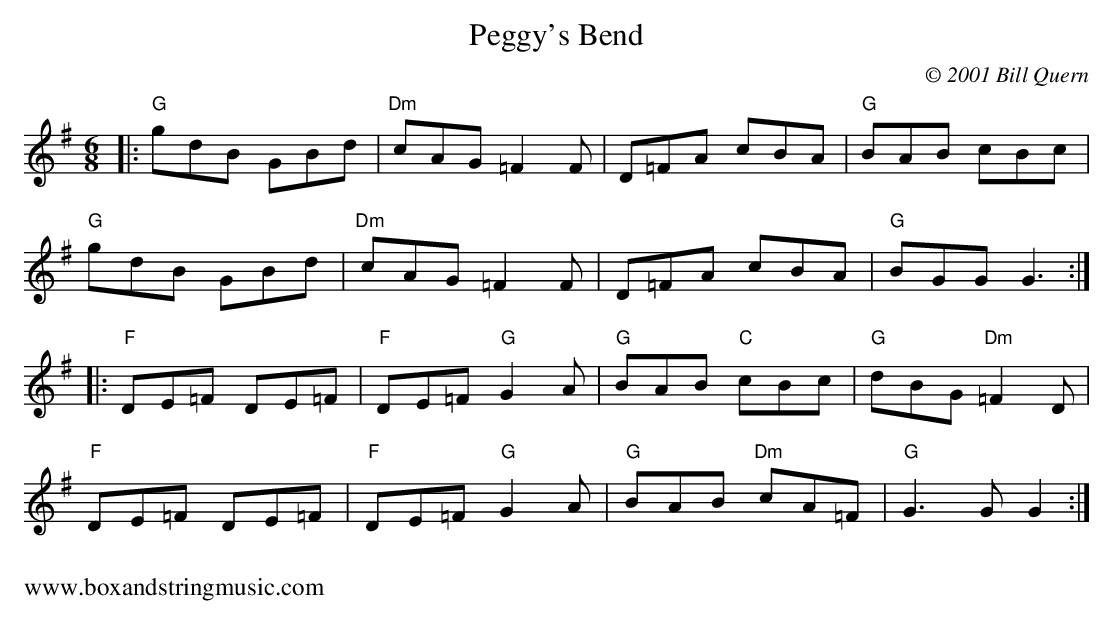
X:1
T:Peggy's Bend
C:© 2001 Bill Quern
M:6/8
L:1/8
K:G
|:"G"gdB GBd|"Dm"cAG=F2F|D=FA cBA|"G"BAB cBc|
"G"gdB GBd|"Dm"cAG =F2F|D=FA cBA|"G"BGGG3:|
|:"F"DE=F DE=F|"F"DE=F"G"G2A|"G"BAB "C"cBc|"G"dBG"Dm"=F2D|
"F"DE=F DE=F|"F"DE=F "G"G2A|"G"BAB "Dm"cA=F|"G"G3GG2:|
